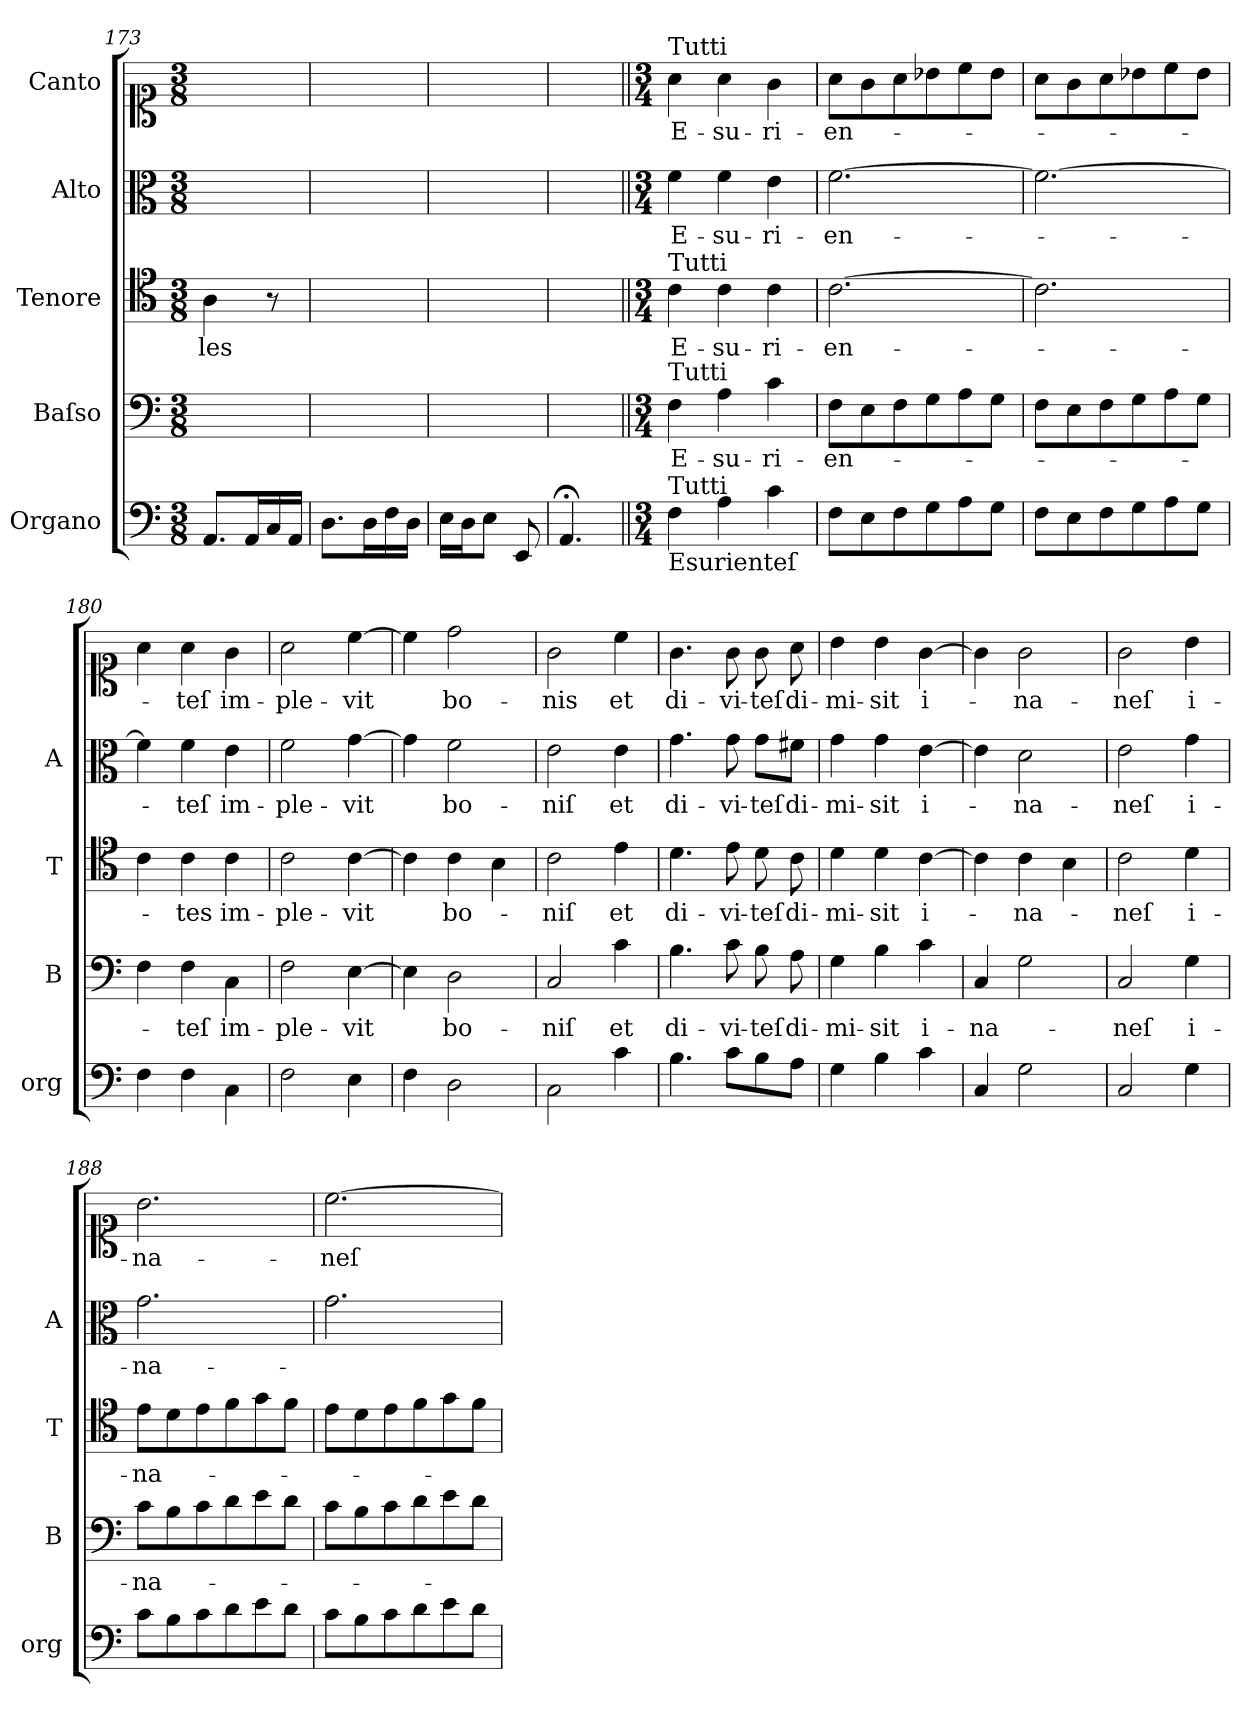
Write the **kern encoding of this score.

**kern	**kern	**text	**kern	**text	**kern	**text	**kern	**text
*part5	*part4	*part4	*part3	*part3	*part2	*part2	*part1	*part1
*staff5	*staff4	*staff4	*staff3	*staff3	*staff2	*staff2	*staff1	*staff1
*I"Organo	*I"Baſso	*	*I"Tenore	*	*I"Alto	*	*I"Canto	*
*I'org	*I'B	*	*I'T	*	*I'A	*	*	*
*clefF4	*clefF4	*	*clefC4	*	*clefC3	*	*clefC1	*
*k[]	*k[]	*	*k[]	*	*k[]	*	*k[]	*
*M3/8	*M3/8	*	*M3/8	*	*M3/8	*	*M3/8	*
=173	=173	=173	=173	=173	=173	=173	=173	=173
8.AA/L	4.ryy	.	4A\	-les	4.ryy	.	4.ryy	.
16AA/L	.	.	.	.	.	.	.	.
16C/	.	.	8r	.	.	.	.	.
16AA/JJ	.	.	.	.	.	.	.	.
=174	=174	=174	=174	=174	=174	=174	=174	=174
8.D\L	4.ryy	.	4.ryy	.	4.ryy	.	4.ryy	.
16D\L	.	.	.	.	.	.	.	.
16F\	.	.	.	.	.	.	.	.
16D\JJ	.	.	.	.	.	.	.	.
=175	=175	=175	=175	=175	=175	=175	=175	=175
16E\LL	4.ryy	.	4.ryy	.	4.ryy	.	4.ryy	.
16D\J	.	.	.	.	.	.	.	.
8E\J	.	.	.	.	.	.	.	.
8EE/	.	.	.	.	.	.	.	.
=176	=176	=176	=176	=176	=176	=176	=176	=176
4.AA;</	4.ryy	.	4.ryy	.	4.ryy	.	4.ryy	.
=177||	=177||	=177||	=177||	=177||	=177||	=177||	=177||	=177||
*M3/4	*M3/4	*	*M3/4	*	*M3/4	*	*M3/4	*
!	!	!	!	!	!	!	!LO:TX:a:t=Tutti	!
!	!	!	!LO:TX:a:t=Tutti	!	!	!	!	!
!	!LO:TX:a:t=Tutti	!	!	!	!	!	!	!
!LO:TX:b:t=Esurienteſ	!	!	!	!	!	!	!	!
!LO:TX:a:t=Tutti	!	!	!	!	!	!	!	!
4F\	4F\	E-	4c\	E-	4f\	E-	4a\	E-
4A\	4A\	-su-	4c\	-su-	4f\	-su-	4a\	-su-
4c\	4c\	-ri-	4c\	-ri-	4e\	-ri-	4g\	-ri-
=178	=178	=178	=178	=178	=178	=178	=178	=178
8F\L	8F\L	-en-	[2.c\	-en-	[2.f\	-en-	8a\L	-en-
8E\	8E\	.	.	.	.	.	8g\	.
8F\	8F\	.	.	.	.	.	8a\	.
8G\	8G\	.	.	.	.	.	8b-X\	.
8A\	8A\	.	.	.	.	.	8cc\	.
8G\J	8G\J	.	.	.	.	.	8b-\J	.
=179	=179	=179	=179	=179	=179	=179	=179	=179
8F\L	8F\L	.	2.c\]	.	2.f\_	.	8a\L	.
8E\	8E\	.	.	.	.	.	8g\	.
8F\	8F\	.	.	.	.	.	8a\	.
8G\	8G\	.	.	.	.	.	8b-X\	.
8A\	8A\	.	.	.	.	.	8cc\	.
8G\J	8G\J	.	.	.	.	.	8b-\J	.
=180	=180	=180	=180	=180	=180	=180	=180	=180
4F\	4F\	.	4c\	.	4f\]	.	4a\	.
4F\	4F\	-teſ	4c\	-tes	4f\	-teſ	4a\	-teſ
4C\	4C\	im-	4c\	im-	4e\	im-	4g\	im-
=181	=181	=181	=181	=181	=181	=181	=181	=181
2F\	2F\	-ple-	2c\	-ple-	2f\	-ple-	2a\	-ple-
4E\	[4E\	-vit	[4c\	-vit	[4g\	-vit	[4cc\	-vit
=182	=182	=182	=182	=182	=182	=182	=182	=182
4F\	4E\]	.	4c\]	.	4g\]	.	4cc\]	.
2D\	2D\	bo-	4c\	bo-	2f\	bo-	2dd\	bo-
.	.	.	4B\	.	.	.	.	.
=183	=183	=183	=183	=183	=183	=183	=183	=183
2C\	2C/	-niſ	2c\	-niſ	2e\	-niſ	2g\	-nis
4c\	4c\	et	4e\	et	4e\	et	4cc\	et
=184	=184	=184	=184	=184	=184	=184	=184	=184
4.B\	4.B\	di-	4.d\	di-	4.g\	di-	4.g\	di-
8c\L	8c\	-vi-	8e\	-vi-	8g\	-vi-	8g\	-vi-
8B\	8B\	-teſ	8d\	-teſ	8g\L	-teſ	8g\	-teſ
8A\J	8A\	di-	8c\	di-	8f#X\J	di-	8a\	di-
=185	=185	=185	=185	=185	=185	=185	=185	=185
4G\	4G\	-mi-	4d\	-mi-	4g\	-mi-	4b\	-mi-
4B\	4B\	-sit	4d\	-sit	4g\	-sit	4b\	-sit
4c\	4c\	i-	[4c\	i-	[4e\	i-	[4g\	i-
=186	=186	=186	=186	=186	=186	=186	=186	=186
4C/	4C/	-na-	4c\]	.	4e\]	.	4g\]	.
2G\	2G\	.	4c\	-na-	2d\	-na-	2g\	-na-
.	.	.	4B\	.	.	.	.	.
=187	=187	=187	=187	=187	=187	=187	=187	=187
2C/	2C/	-neſ	2c\	-neſ	2e\	-neſ	2g\	-neſ
4G\	4G\	i-	4d\	i-	4g\	i-	4b\	i-
=188	=188	=188	=188	=188	=188	=188	=188	=188
8c\L	8c\L	-na-	8e\L	-na-	2.g\	-na-	2.b\	-na-
8B\	8B\	.	8d\	.	.	.	.	.
8c\	8c\	.	8e\	.	.	.	.	.
8d\	8d\	.	8f\	.	.	.	.	.
8e\	8e\	.	8g\	.	.	.	.	.
8d\J	8d\J	.	8f\J	.	.	.	.	.
=189	=189	=189	=189	=189	=189	=189	=189	=189
8c\L	8c\L	.	8e\L	.	2.g\	.	[2.cc\	-neſ
8B\	8B\	.	8d\	.	.	.	.	.
8c\	8c\	.	8e\	.	.	.	.	.
8d\	8d\	.	8f\	.	.	.	.	.
8e\	8e\	.	8g\	.	.	.	.	.
8d\J	8d\J	.	8f\J	.	.	.	.	.
=	=	=	=	=	=	=	=	=
*-	*-	*-	*-	*-	*-	*-	*-	*-
